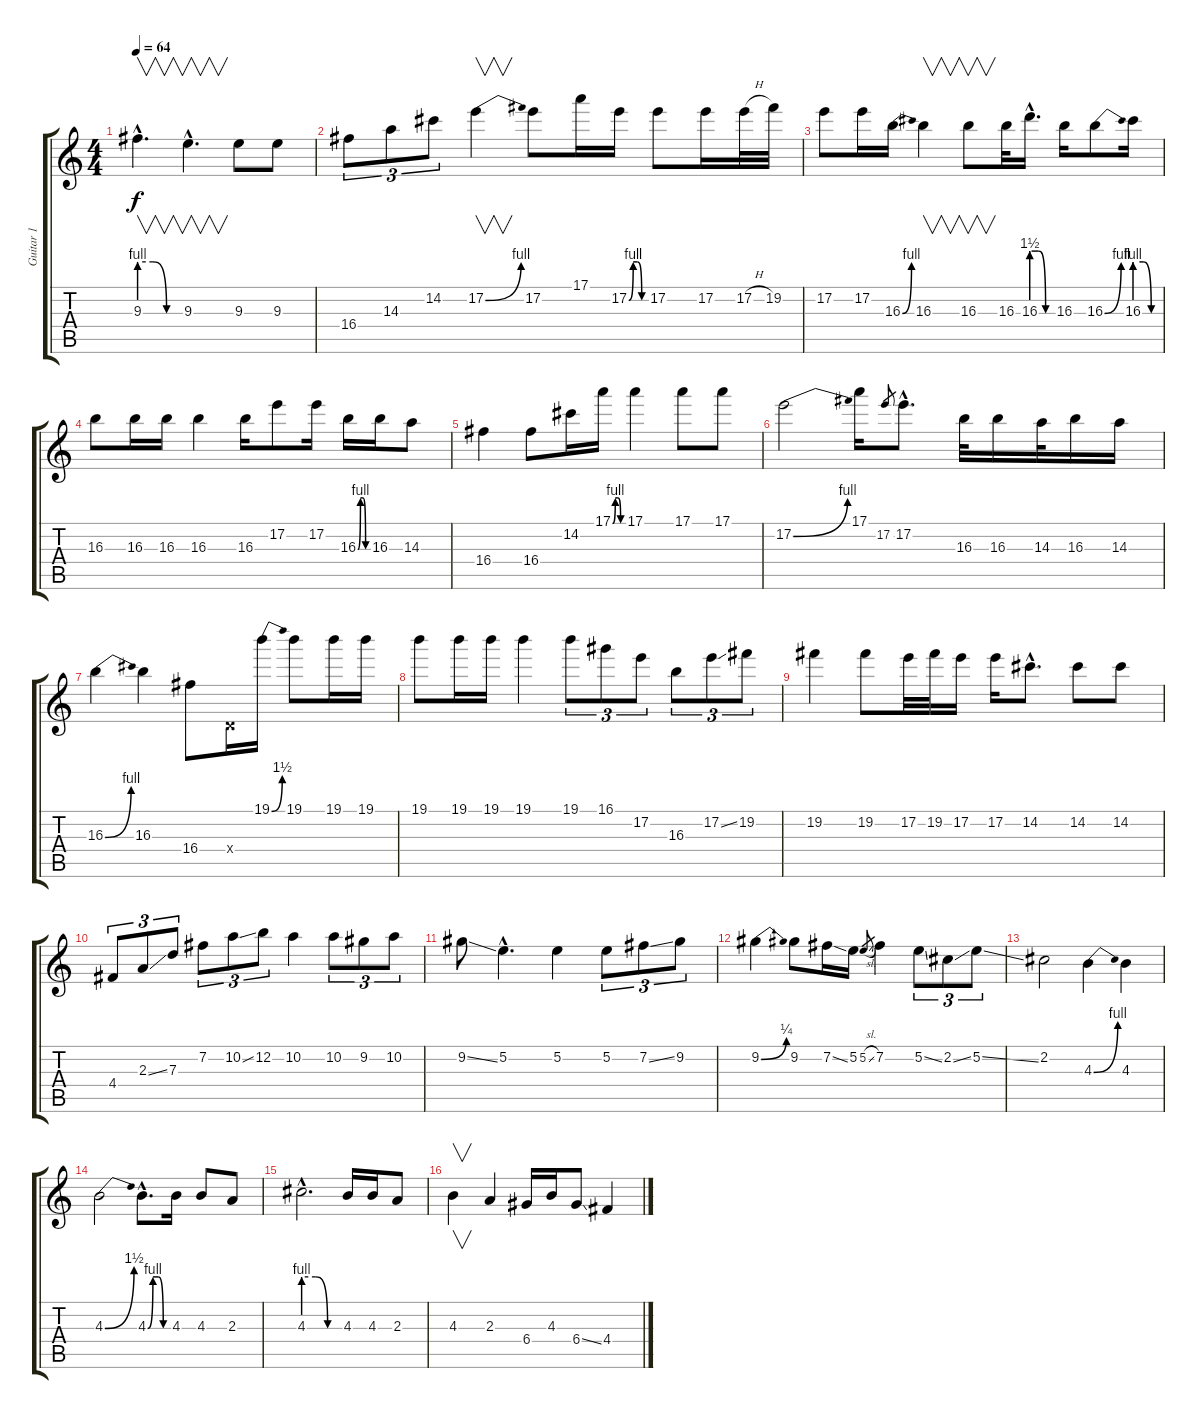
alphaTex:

\track ("Guitar 1" "Guitar 1") {instrument overdrivenguitar}
\staff {score tabs}
\tuning (E4 B3 G3 D3 A2 E2) {hide}
\ts (4 4)
\tempo 64
\clef g2
\ks c
9.3{be (custom 0 4 20 4 40 0 60 0) hac}.4{v d dy f} 9.3{hac}.4{v d} 9.3.8 9.3.8 |
16.4.8{tu (3 2)} 14.3.8{tu (3 2)} 14.2.8{tu (3 2)} 17.2{be (bend 0 0 60 4)}.4{v} 17.2.8 17.1.16 17.2{be (custom 0 0 15 4 30 4 45 0 60 0)}.16 17.2.8 17.2.16 17.2{h}.32 19.2.32 |
17.2.8 17.2.16 16.3{be (bend 0 0 60 4)}.16 16.3.4{v} 16.3.8{v} 16.3.32 16.3{be (custom 0 6 20 6 40 0 60 0) hac}.16{d} 16.3.16 16.3{be (bend 0 0 60 4)}.8 16.3{be (custom 0 4 20 4 40 0 60 0)}.16 |
16.3.8 16.3.16 16.3.16 16.3.4 16.3.16 17.2.8 17.2.16 16.3{be (custom 0 0 15 4 30 4 45 0 60 0)}.16 16.3.16 14.3.8 |
16.4.4 16.4.8 14.2.16 17.1{be (custom 0 0 15 4 30 4 45 0 60 0)}.16 17.1.4 17.1.8 17.1.8 |
17.2{be (bend 0 0 60 4)}.2 17.1.16 17.2.8{gr} 17.2{hac}.8{d} 16.3.32 16.3.16 14.3.32 16.3.16 14.3.16 |
16.3{be (bend 0 0 60 4)}.4 16.3.4 16.4.8 0.4{x}.16 19.1{be (bend 0 0 60 6)}.16 19.1.8 19.1.16 19.1.16 |
19.1.8 19.1.16 19.1.16 19.1.4 19.1.8{tu (3 2)} 16.1.8{tu (3 2)} 17.2.8{tu (3 2)} 16.3.8{tu (3 2)} 17.2{ss}.8{tu (3 2)} 19.2.8{tu (3 2)} |
19.2.4 19.2.8 17.2.32 19.2.32 17.2.16 17.2.16 14.2{hac}.8{d} 14.2.8 14.2.8 |
4.4.8{tu (3 2)} 2.3{ss}.8{tu (3 2)} 7.3.8{tu (3 2)} 7.2.8{tu (3 2)} 10.2{ss}.8{tu (3 2)} 12.2.8{tu (3 2)} 10.2.4 10.2.8{tu (3 2)} 9.2.8{tu (3 2)} 10.2.8{tu (3 2)} |
9.2{ss}.8 5.2{hac}.4{d} 5.2.4 5.2.8{tu (3 2)} 7.2{ss}.8{tu (3 2)} 9.2.8{tu (3 2)} |
9.2{be (bend 0 0 60 1)}.4 9.2.8 7.2{ss}.16 5.2.16 5.2{sl}.8{gr} 7.2.4 5.2{ss}.8{tu (3 2)} 2.2{ss}.8{tu (3 2)} 5.2{ss}.8{tu (3 2)} |
2.2.2 4.3{be (bend 0 0 60 4)}.4 4.3.4 |
4.3{be (bend 0 0 60 6)}.2 4.3{be (custom 0 0 15 4 30 4 45 0 60 0) hac}.8{d} 4.3.16 4.3.8 2.3.8 |
4.3{be (custom 0 4 20 4 40 0 60 0) hac}.2{d} 4.3.16 4.3.16 2.3.8 |
4.3.4{v} 2.3.4 6.4.16 4.3.16 6.4{ss}.8 4.4.4
